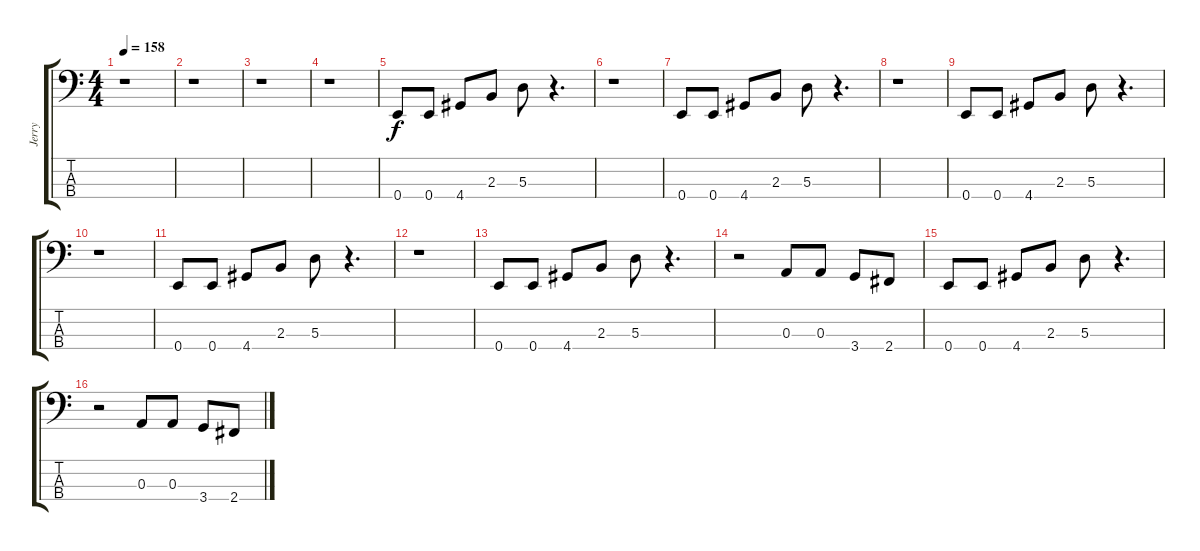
\track ("Jerry" "Jerry") {instrument synthbass2}
\staff {score tabs}
\tuning (G2 D2 A1 E1) {hide}
\ts (4 4)
\tempo 158
\clef f4
\ks c
r.1{dy f instrument synthbass2} |
r.1 |
r.1 |
r.1 |
0.4.8 0.4.8 4.4.8 2.3.8 5.3.8 r.4{d} |
r.1 |
0.4.8 0.4.8 4.4.8 2.3.8 5.3.8 r.4{d} |
r.1 |
0.4.8 0.4.8 4.4.8 2.3.8 5.3.8 r.4{d} |
r.1 |
0.4.8 0.4.8 4.4.8 2.3.8 5.3.8 r.4{d} |
r.1 |
0.4.8 0.4.8 4.4.8 2.3.8 5.3.8 r.4{d} |
r.2 0.3.8 0.3.8 3.4.8 2.4.8 |
0.4.8 0.4.8 4.4.8 2.3.8 5.3.8 r.4{d} |
r.2 0.3.8 0.3.8 3.4.8 2.4.8
